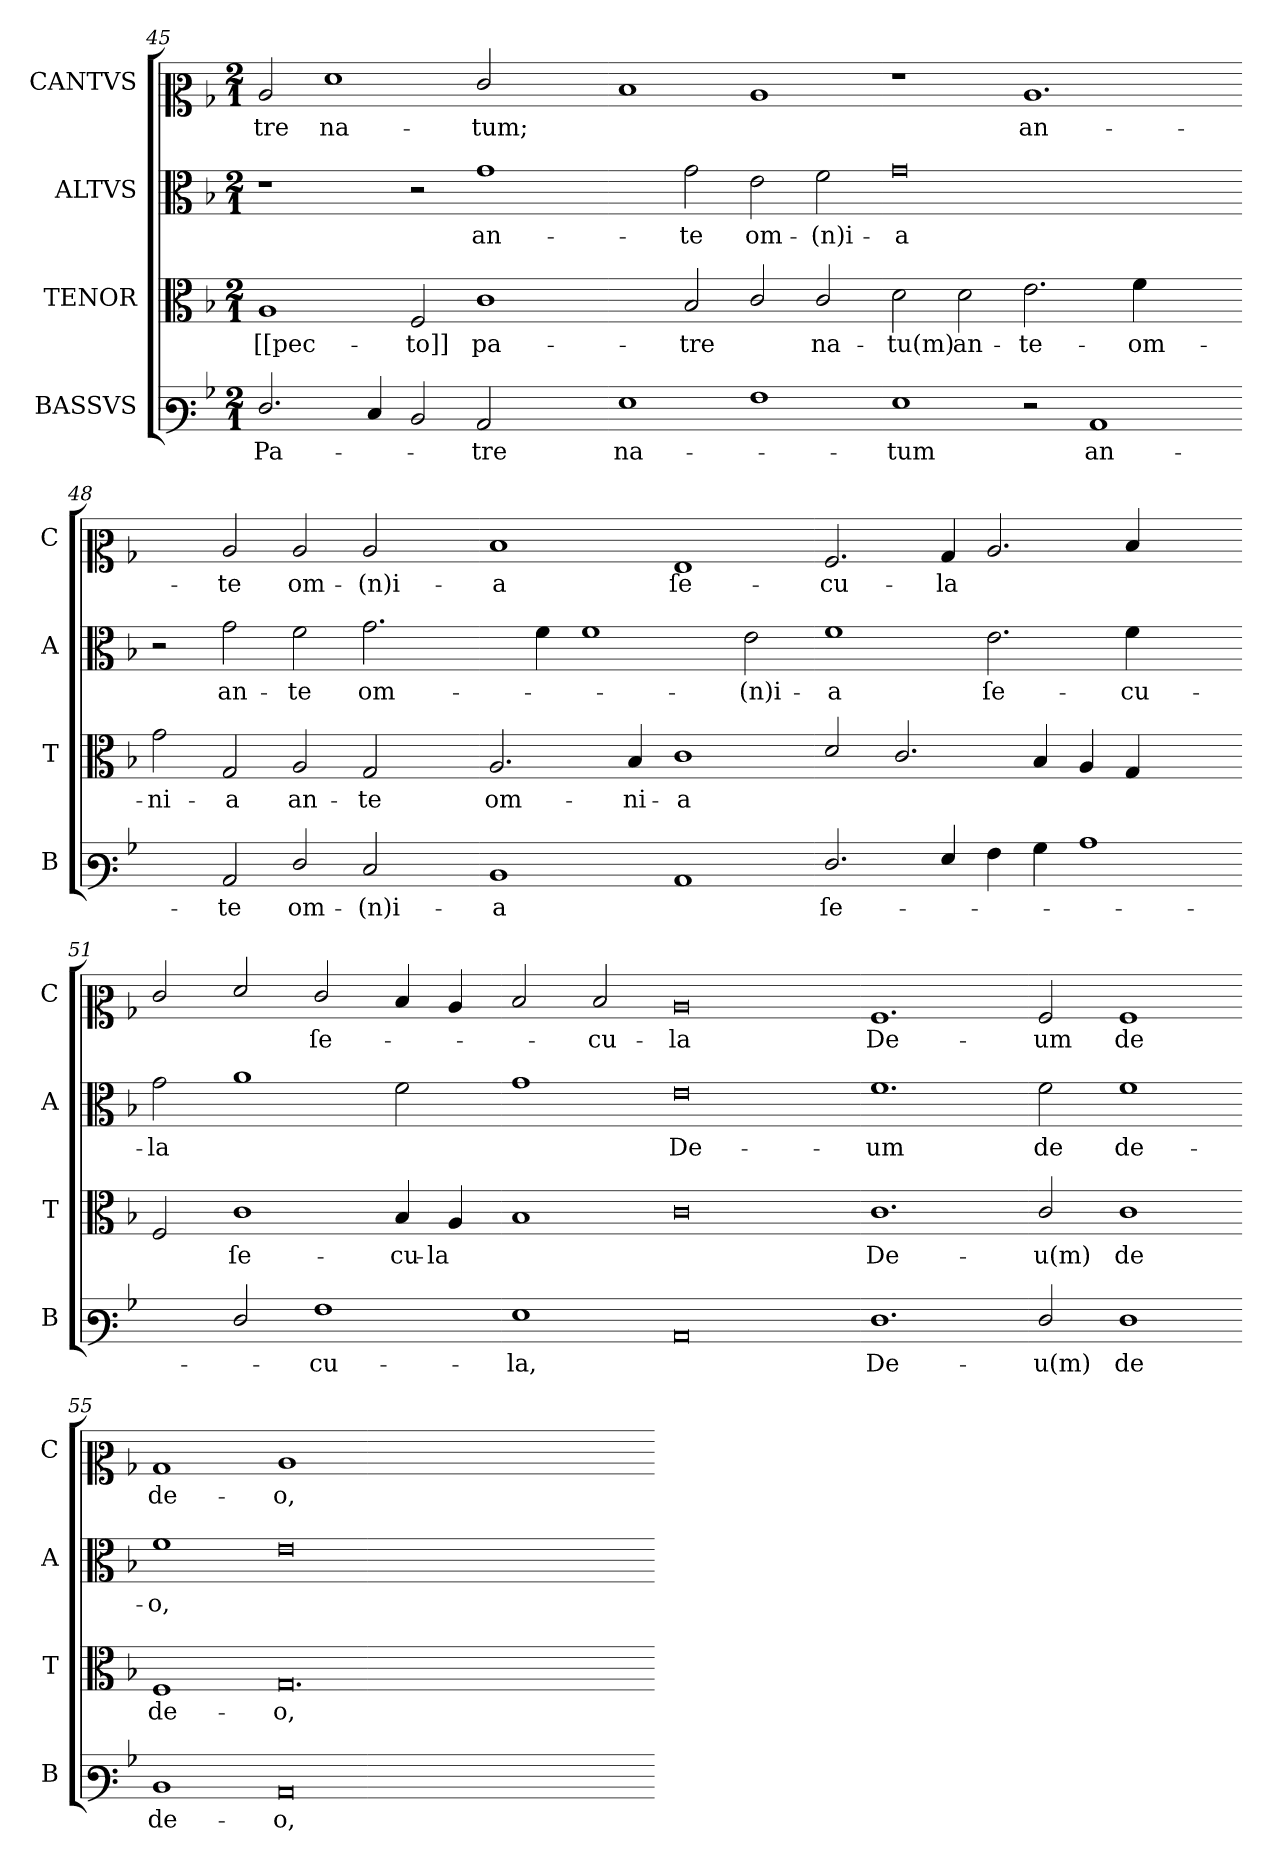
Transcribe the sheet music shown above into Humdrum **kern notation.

**kern	**text	**kern	**text	**kern	**text	**kern	**text
*part4	*part4	*part3	*part3	*part2	*part2	*part1	*part1
*staff4	*staff4	*staff3	*staff3	*staff2	*staff2	*staff1	*staff1
*I"BASSVS	*	*I"TENOR	*	*I"ALTVS	*	*I"CANTVS	*
*I'B	*	*I'T	*	*I'A	*	*I'C	*
*clefF3	*	*clefC3	*	*clefC3	*	*clefC2	*
*k[b-]	*	*k[b-]	*	*k[b-]	*	*k[b-]	*
*F:	*	*F:	*	*F:	*	*F:	*
*M2/1	*	*M2/1	*	*M2/1	*	*M2/1	*
=45	=45	=45	=45	=45	=45	=45	=45
!	!LO:LY:i	!	!	!	!	!	!
2.F/	Pa-	1A	[[pec-	1r	.	2c/	-tre
.	.	.	.	.	.	1f	na-
4E/	.	.	.	.	.	.	.
2D/	.	2F/	-to]]	2r	.	.	.
!	!LO:LY:i	!	!	!	!	!	!
2C/	-tre	1c\	pa-	1g\	an-	2e/	-tum;
2ryy	.	.	.	.	.	2ryy	.
=46-	=46-	=46-	=46-	=46-	=46-	=46-	=46-
!	!LO:LY:i	!	!	!	!	!	!
1G	na-	2ryy	.	2ryy	.	1d	.
.	.	2B-/	-tre	2g\	-te	.	.
1A	.	2c/	.	2e\	om-	1c	.
.	.	2c/	na-	2f\	-(n)i-	.	.
=47-	=47-	=47-	=47-	=47-	=47-	=47-	=47-
!	!LO:LY:i	!	!	!	!	!	!
1G	-tum	2d\	-tu(m)	0g	-a	1r	.
.	.	2d\	an-	.	.	.	.
2r	.	2.e\	-te-	.	.	1.c	an-
1C/	an-	.	.	.	.	.	.
.	.	4f\	-om-	.	.	.	.
.	.	2ryy	.	2ryy	.	.	.
=48-	=48-	=48-	=48-	=48-	=48-	=48-	=48-
2ryy	.	2g\	-ni-	2r	.	2ryy	.
!	!	!	!	!	!LO:LY:i	!	!
2C/	-te	2G/	-a	2g\	an-	2c/	te
!	!	!	!	!	!LO:LY:i	!	!
2F/	om-	2A/	an-	2f\	-te	2c/	om-
!	!	!	!	!	!LO:LY:i	!	!
2E/	-(n)i-	2G/	-te	2.g\	om-	2c/	-(n)i-
4ryy	.	4ryy	.	.	.	4ryy	.
=49-	=49-	=49-	=49-	=49-	=49-	=49-	=49-
1D	-a	2.A/	om-	4ryy	.	1d	-a
.	.	.	.	4f\	.	.	.
.	.	.	.	1f	.	.	.
.	.	4B-/	-ni-	.	.	.	.
1C	.	1c	-a	.	.	1G	ſe-
!	!	!	!	!	!LO:LY:i	!	!
.	.	.	.	2e\	-(n)i-	.	.
=50-	=50-	=50-	=50-	=50-	=50-	=50-	=50-
!	!	!	!	!	!LO:LY:i	!	!
2.F/	ſe-	2d/	.	1f	-a	2.A/	-cu-
.	.	2.c/	.	.	.	.	.
4G/	.	.	.	.	.	4B-/	-la
4A\	.	.	.	2.e\	ſe-	2.c/	.
4B-\	.	4B-/	.	.	.	.	.
1c\	.	4A/	.	.	.	.	.
.	.	4G/	.	4f\	-cu-	4d/	.
.	.	2ryy	.	2ryy	.	2ryy	.
=51-	=51-	=51-	=51-	=51-	=51-	=51-	=51-
2ryy	.	2F/	.	2g\	-la	2e/	.
2F/	.	1c	ſe-	1a	.	2f/	.
!	!	!	!	!	!	!	!LO:LY:i
1A	-cu-	.	.	.	.	2e/	ſe-
.	.	4B-/	-cu-	2f\	.	4d/	.
.	.	4A/	-la	.	.	4c/	.
=52-	=52-	=52-	=52-	=52-	=52-	=52-	=52-
1G	-la,	1B-	.	1g	.	2d/	.
!	!	!	!	!	!	!	!LO:LY:i
.	.	.	.	.	.	2d/	-cu-
!	!	!	!	!	!	!	!LO:LY:i
0C	.	0c	.	0e	De-	0c	-la
=53-	=53-	=53-	=53-	=53-	=53-	=53-	=53-
1.F	De-	1.c	De-	1.f	-um	1.A	De-
=54-	=54-	=54-	=54-	=54-	=54-	=54-	=54-
2F/	-u(m)	2c/	-u(m)	2f\	de	2A/	um
1F	de	1c	de	1f	de-	1A	de
=55-	=55-	=55-	=55-	=55-	=55-	=55-	=55-
1D	de-	1F	de-	1f	-o,	1B-	de-
0C	-o,	0.G	-o,	0e	.	1c	-o,
.	.	.	.	.	.	0ryy	.
1ryy	.	.	.	1ryy	.	.	.
=-	=-	=-	=-	=-	=-	=-	=-
*-	*-	*-	*-	*-	*-	*-	*-
